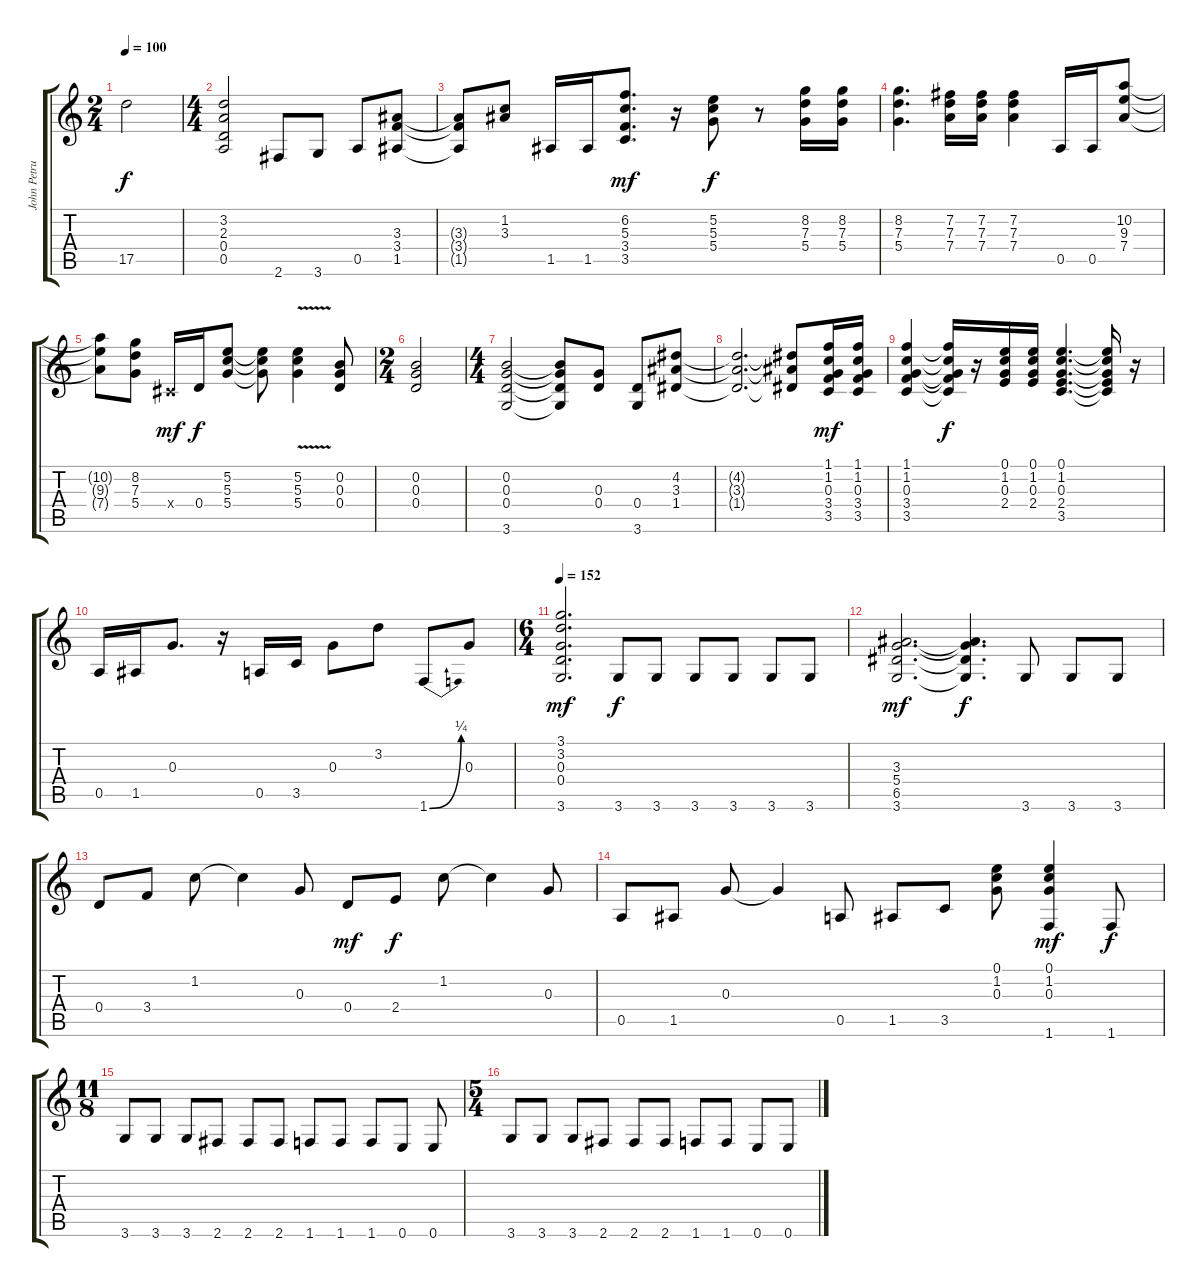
\track ("John Petrucci (Guitar)" "John Petru") {instrument distortionguitar}
\staff {score tabs}
\tuning (E4 B3 G3 D3 A2 E2) {hide}
\ts (2 4)
\tempo 100
\clef g2
\ks c
17.5{t}.2{dy f} |
\ts (4 4)
(3.2 2.3 0.4 0.5).2 2.6.8 3.6.8 0.5.8 (3.3 3.4 1.5).8 |
(3.3{t} 3.4{t} 1.5{t}).8 (1.2 3.3).8 1.5.16 1.5.16 (6.2 5.3 3.4 3.5).8{d dy mf} r.16 (5.2 5.3 5.4).8{dy f} r.8 (8.2 7.3 5.4).16 (8.2 7.3 5.4).16 |
(8.2 7.3 5.4).4{d} (7.2 7.3 7.4).16 (7.2 7.3 7.4).16 (7.2 7.3 7.4).4 0.5.16 0.5.16 (10.2 9.3 7.4).8 |
(10.2{t} 9.3{t} 7.4{t}).8 (8.2 7.3 5.4).8 -1.4{x}.16{dy mf} 0.4.16{dy f} (5.2 5.3 5.4).8 (5.2{t} 5.3{t} 5.4{t}).8 (5.2{v} 5.3{v} 5.4{v}).4 (0.2 0.3 0.4).8 |
\ts (2 4)
(0.2 0.3 0.4).2 |
\ts (4 4)
(0.2 0.3 0.4 3.6).2{volume 11 instrument electricguitarclean} (0.2{t} 0.3{t} 0.4{t} 3.6{t}).8 (0.3 0.4).8 (0.4 3.6).8 (4.2 3.3 1.4).8 |
(4.2{t} 3.3{t} 1.4{t}).2{d} (4.2{t} 3.3{t} 1.4{t}).8 (1.1 1.2 0.3 3.4 3.5).16{dy mf} (1.1 1.2 0.3 3.4 3.5).16 |
(1.1 1.2 0.3 3.4 3.5).4 (1.1{t} 1.2{t} 0.3{t} 3.4{t} 3.5{t}).16{dy f} r.16 (0.1 1.2 0.3 2.4).16 (0.1 1.2 0.3 2.4).16 (0.1 1.2 0.3 2.4 3.5).4{d} (0.1{t} 1.2{t} 0.3{t} 2.4{t} 3.5{t}).16 r.16 |
0.5.16 1.5.16 0.3.8{d} r.16 0.5.16 3.5.16 0.3.8 3.2.8 1.6{be (bend 0 0 60 1)}.8 0.3.8 |
\ts (6 4)
\tempo 152
(3.1 3.2 0.3 0.4 3.6).2{d dy mf volume 16 instrument acousticguitarsteel} 3.6.8{dy f} 3.6.8 3.6.8 3.6.8 3.6.8 3.6.8 |
(3.3 5.4 6.5 3.6).2{d dy mf} (3.3{t} 5.4{t} 6.5{t} 3.6{t}).4{d dy f} 3.6.8 3.6.8 3.6.8 |
0.4.8 3.4.8 1.2.8 1.2{t}.4 0.3.8 0.4.8{dy mf} 2.4.8{dy f} 1.2.8 1.2{t}.4 0.3.8 |
0.5.8 1.5.8 0.3.8 0.3{t}.4 0.5.8 1.5.8 3.5.8 (0.1 1.2 0.3).8 (0.1 1.2 0.3 1.6).4{dy mf} 1.6.8{dy f} |
\ts (11 8)
3.6.8{volume 13 instrument distortionguitar} 3.6.8 3.6.8 2.6.8 2.6.8 2.6.8 1.6.8 1.6.8 1.6.8 0.6.8 0.6.8 |
\ts (5 4)
3.6.8 3.6.8 3.6.8 2.6.8 2.6.8 2.6.8 1.6.8 1.6.8 0.6.8 0.6.8
